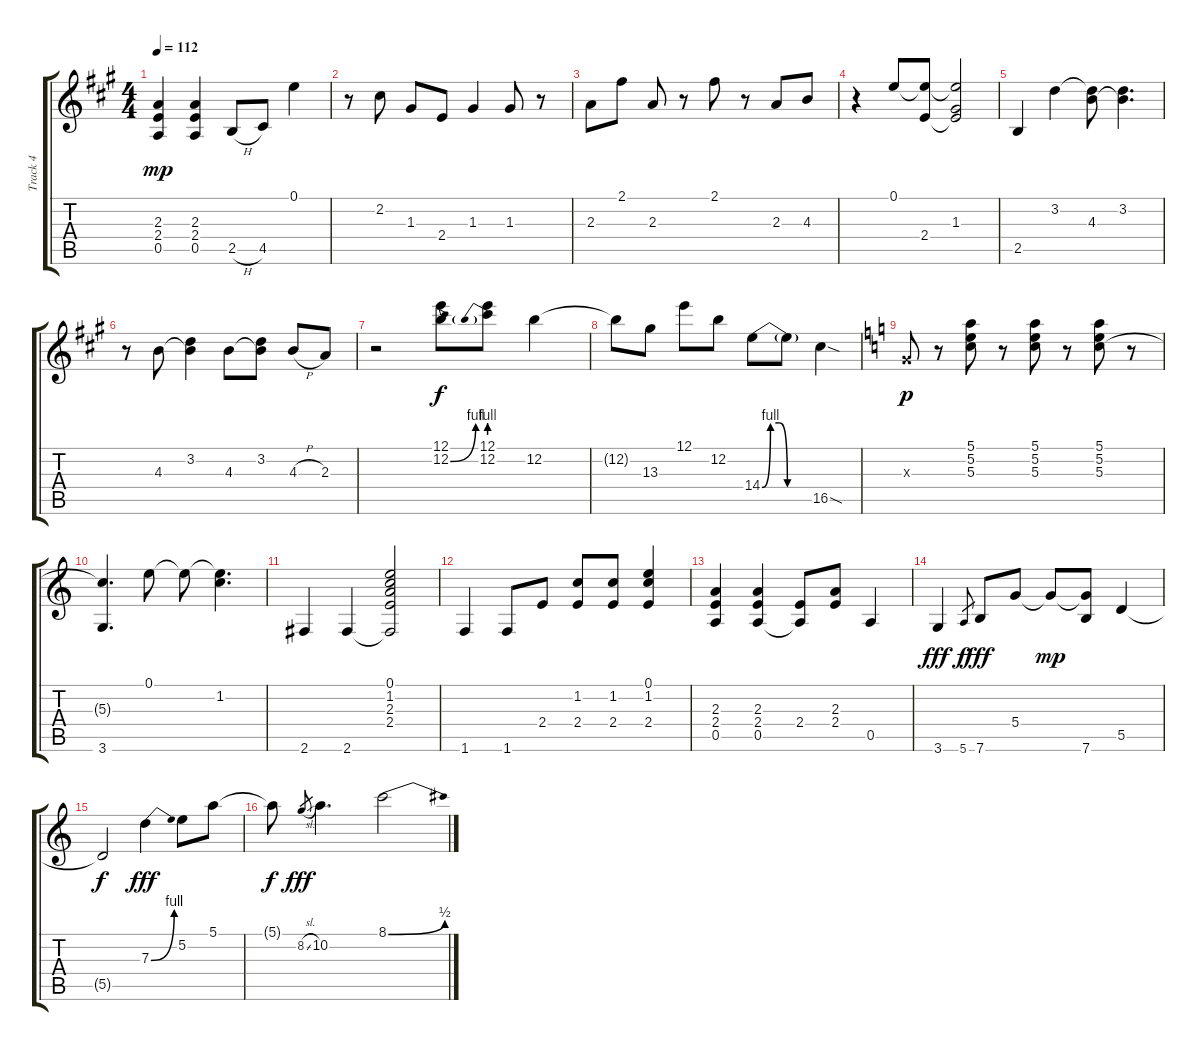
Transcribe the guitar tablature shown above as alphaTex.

\track ("Track 4" "Track 4") {instrument electricguitarjazz}
\staff {score tabs}
\tuning (E4 B3 G3 D3 A2 E2) {hide}
\ts (4 4)
\tempo 112
\clef g2
\ks a
(2.3 2.4 0.5).4{dy mp} (2.3 2.4 0.5).4 2.5{h}.8 4.5.8 0.1.4 |
r.8 2.2.8 1.3.8 2.4.8 1.3.4 1.3.8 r.8 |
2.3.8 2.1.8 2.3.8 r.8 2.1.8 r.8 2.3.8 4.3.8 |
r.4 0.1.8 (0.1{t} 2.4).8 (0.1{t} 1.3 2.4{t}).2 |
2.5.4 3.2.4 (3.2{t} 4.3).8 (3.2 4.3{t}).4{d} |
r.8 4.3.8 (3.2 4.3{t}).4 4.3.8 (3.2 4.3{t}).8 4.3{h}.8 2.3.8 |
r.2 (12.1 12.2{be (bend 0 0 60 4)}).8{dy f} (12.1 12.2{be (prebend 0 4 60 4)}).8 12.2.4 |
12.2{t}.8 13.3.8 12.1.8 12.2.8 14.4{be (custom 0 0 10 4 20 4 30 0 60 0)}.8 14.4{t}.8 16.5{sod}.4 |
\ks c
0.3{x}.8{dy p} r.8 (5.1 5.2 5.3).8 r.8 (5.1 5.2 5.3).8 r.8 (5.1 5.2 5.3).8 r.8 |
(5.3{t} 3.6).4{d} 0.1.8 0.1{t}.8 (0.1{t} 1.2).4{d} |
2.6.4 2.6.4 (0.1 1.2 2.3 2.4 2.6{t}).2 |
1.6.4 1.6.8 2.4.8 (1.2 2.4).8 (1.2 2.4).8 (0.1 1.2 2.4).4 |
(2.3 2.4 0.5).4 (2.3 2.4 0.5).4 (2.4 0.5{t}).8 (2.3 2.4).8 0.5.4 |
3.6.4{dy fff} 5.6.8{gr dy f} 7.6.8{dy fff} 5.4.8 5.4{t}.8{dy mp} (5.4{t} 7.6).8 5.5.4 |
5.5{t}.2{dy f} 7.3{be (bend 0 0 60 4)}.4{dy fff} 5.2.8 5.1.8 |
5.1{t}.8{dy f} 8.2{sl}.8{gr dy fff} 10.2.4{d} 8.1{be (bend 0 0 60 2)}.2
